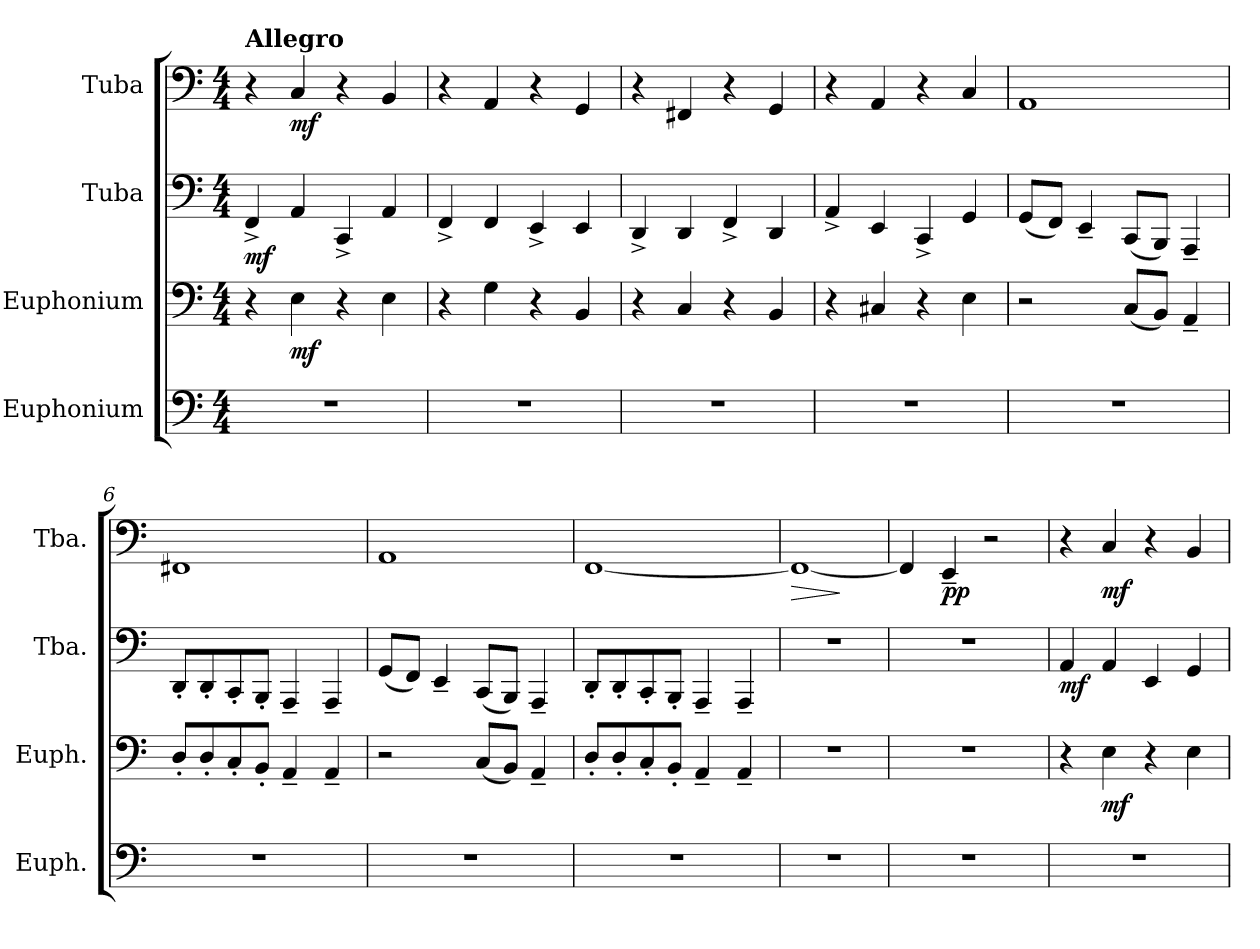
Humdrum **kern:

**kern	**kern	**dynam	**kern	**dynam	**kern	**dynam
*part4	*part3	*part3	*part2	*part2	*part1	*part1
*staff4	*staff3	*staff3	*staff2	*staff2	*staff1	*staff1
*I"Euphonium	*I"Euphonium	*	*I"Tuba	*	*I"Tuba	*
*I'Euph.	*I'Euph.	*	*I'Tba.	*	*I'Tba.	*
*clefF4	*clefF4	*	*clefF4	*	*clefF4	*
*k[]	*k[]	*	*k[]	*	*k[]	*
*M4/4	*M4/4	*	*M4/4	*	*M4/4	*
=1	=1	=1	=1	=1	=1	=1
!	!	!	!	!	!LO:TX:a:B:t=Allegro	!
!	!	!	!	!LO:DY:b	!	!
1r	4r	.	4FF^/	mf	4r	.
!	!	!LO:DY:b	!	!	!	!LO:DY:b
.	4E\	mf	4AA/	.	4C/	mf
.	4r	.	4CC^/	.	4r	.
.	4E\	.	4AA/	.	4BB/	.
=2	=2	=2	=2	=2	=2	=2
1r	4r	.	4FF^/	.	4r	.
.	4G\	.	4FF/	.	4AA/	.
.	4r	.	4EE^/	.	4r	.
.	4BB/	.	4EE/	.	4GG/	.
=3	=3	=3	=3	=3	=3	=3
1r	4r	.	4DD^/	.	4r	.
.	4C/	.	4DD/	.	4FF#X/	.
.	4r	.	4FF^/	.	4r	.
.	4BB/	.	4DD/	.	4GG/	.
=4	=4	=4	=4	=4	=4	=4
1r	4r	.	4AA^/	.	4r	.
.	4C#X/	.	4EE/	.	4AA/	.
.	4r	.	4CC^/	.	4r	.
.	4E\	.	4GG/	.	4C/	.
=5	=5	=5	=5	=5	=5	=5
1r	2r	.	(<8GG/L	.	1AA	.
.	.	.	8FF/J)	.	.	.
.	.	.	4EE~/	.	.	.
.	(<8C/L	.	(<8CC/L	.	.	.
.	8BB/J)	.	8BBB/J)	.	.	.
.	4AA~/	.	4AAA~/	.	.	.
=6	=6	=6	=6	=6	=6	=6
1r	8D'/L	.	8DD'/L	.	1FF#X	.
.	8D'/	.	8DD'/	.	.	.
.	8C'/	.	8CC'/	.	.	.
.	8BB'/J	.	8BBB'/J	.	.	.
.	4AA~/	.	4AAA~/	.	.	.
.	4AA~/	.	4AAA~/	.	.	.
!!LO:LB:g=z
=7	=7	=7	=7	=7	=7	=7
1r	2r	.	(<8GG/L	.	1AA	.
.	.	.	8FF/J)	.	.	.
.	.	.	4EE~/	.	.	.
.	(<8C/L	.	(<8CC/L	.	.	.
.	8BB/J)	.	8BBB/J)	.	.	.
.	4AA~/	.	4AAA~/	.	.	.
=8	=8	=8	=8	=8	=8	=8
1r	8D'/L	.	8DD'/L	.	[1FF	.
.	8D'/	.	8DD'/	.	.	.
.	8C'/	.	8CC'/	.	.	.
.	8BB'/J	.	8BBB'/J	.	.	.
.	4AA~/	.	4AAA~/	.	.	.
.	4AA~/	.	4AAA~/	.	.	.
=9	=9	=9	=9	=9	=9	=9
!	!	!	!	!	!	!LO:HP:b
!	!	!	!	!	!	!LO:HP:n=1:b
1r	1r	.	1r	.	1FF_	> >
.	.	.	.	.	.	]
=10	=10	=10	=10	=10	=10	=10
1r	1r	.	1r	.	4FF/]	.
!	!	!	!	!	!	!LO:DY:n=1:b
.	.	.	.	.	4EE~/	] pp
.	.	.	.	.	2r	.
=11	=11	=11	=11	=11	=11	=11
!	!	!	!	!LO:DY:b	!	!
1r	4r	.	4AA/	mf	4r	.
!	!	!LO:DY:b	!	!	!	!LO:DY:b
.	4E\	mf	4AA/	.	4C/	mf
.	4r	.	4EE/	.	4r	.
.	4E\	.	4GG/	.	4BB/	.
=	=	=	=	=	=	=
*-	*-	*-	*-	*-	*-	*-
